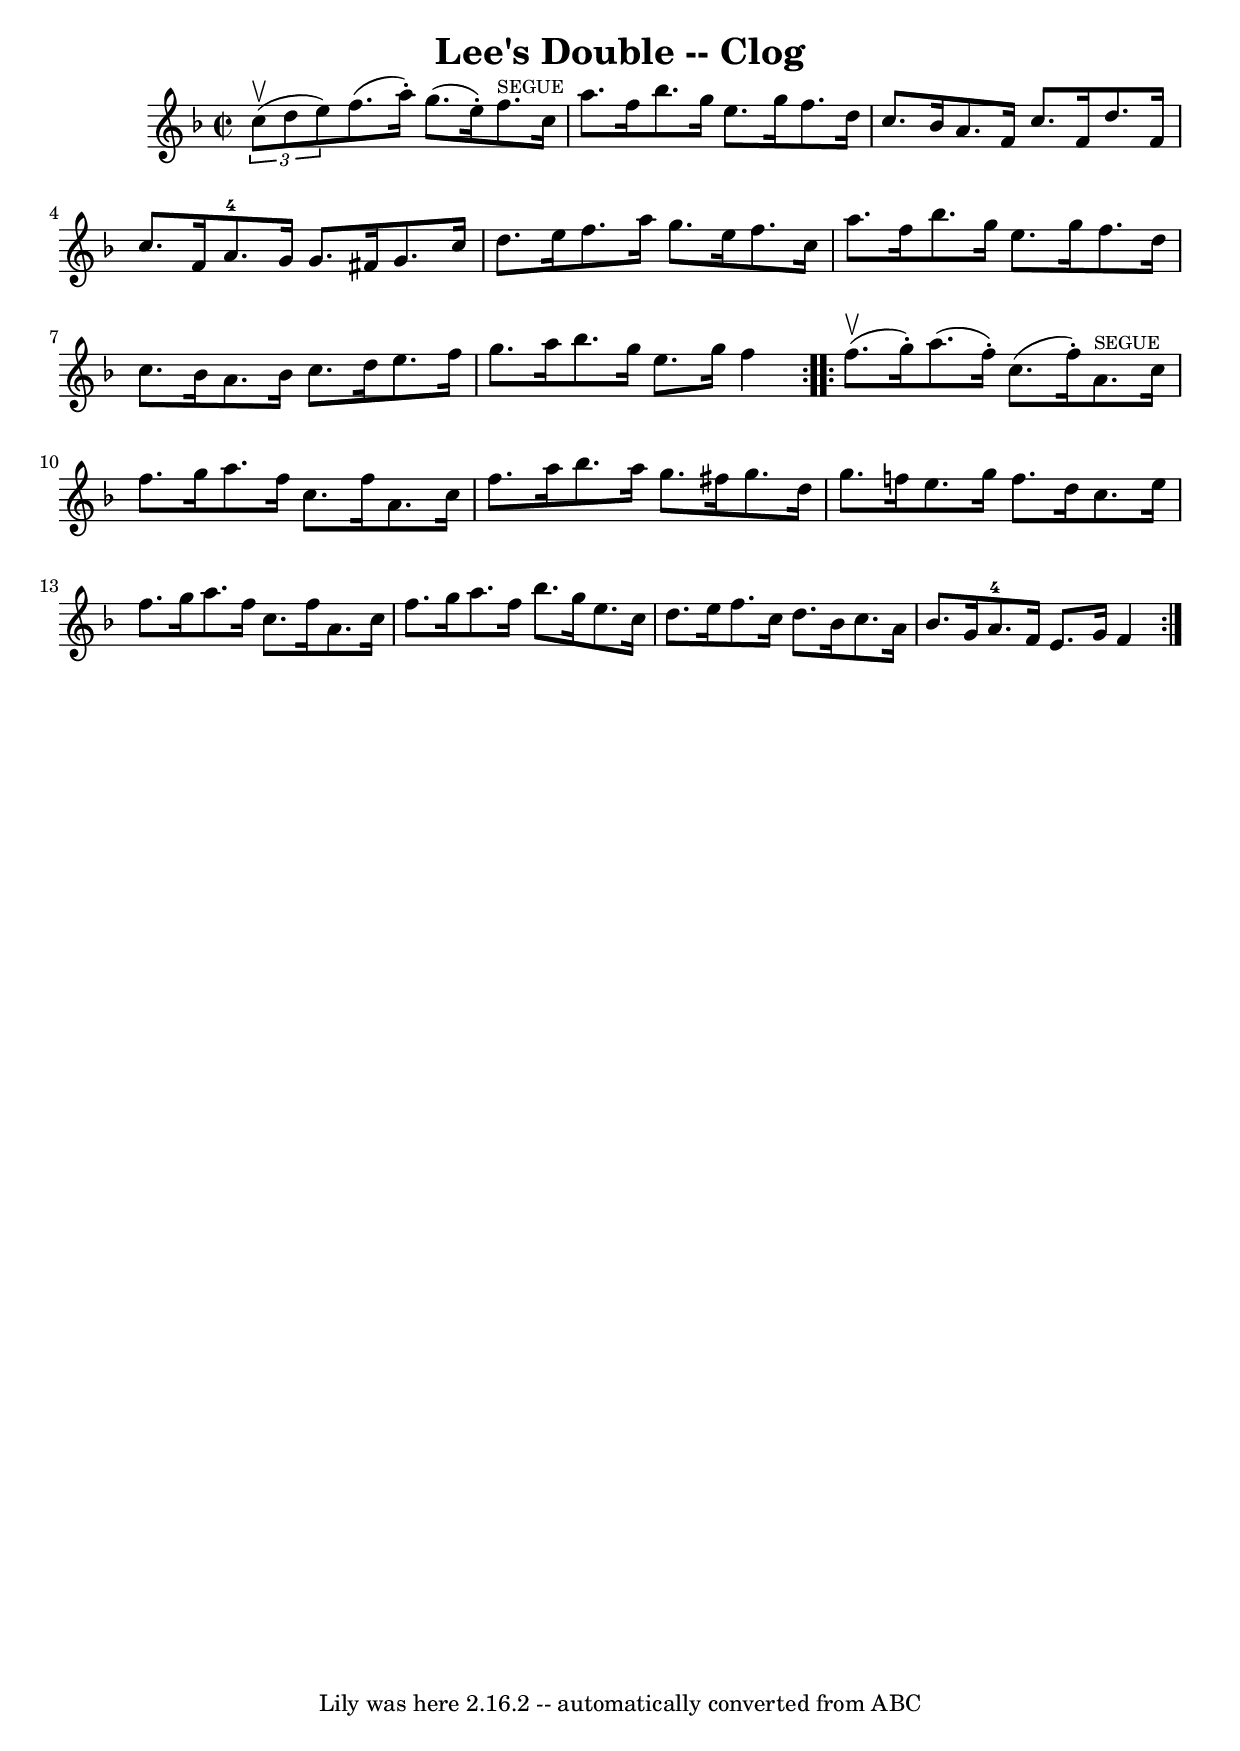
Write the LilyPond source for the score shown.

\version "2.16.2"
\include "Mammoth.ily"
\header {
  %% book = "Ryan's Mammoth Collection"
  crossRefNumber = "1"
  footnotes = "\\\\160 956"
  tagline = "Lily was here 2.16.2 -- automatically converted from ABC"
  title = "Lee's Double -- Clog"

}
voicedefault =  {



  \repeat volta 2 {

    \override Staff.TimeSignature #'style = #'C
    \time 2/2 
    \key f \major
    \times 2/3 { c''8^\upbow(d''8 e''8) 
	       }   
    |
    f''8. (a''16-.) g''8. (e''16-.) f''8.^\segue   
    c''16 a''8. f''16    |
    bes''8. g''16 e''8. g''16    
    f''8. d''16 c''8. bes'16    |
    a'8. f'16 c''8. f'16 
    d''8. f'16 c''8. f'16    |
    a'8.-4 g'16 g'8.    
    fis'16 g'8. c''16 d''8. e''16    |
    f''8. a''16    
    g''8. e''16 f''8. c''16 a''8. f''16    |
    bes''8.    
    g''16 e''8. g''16 f''8. d''16 c''8. bes'16    |
    a'8. 
    bes'16 c''8. d''16 e''8. f''16 g''8. a''16    |
    
    bes''8. g''16 e''8. g''16 f''4  
  }     
  \repeat volta 2 {
    f''8.^\upbow(g''16-.) |
    a''8. (f''16-.) c''8. (f''16-.-) a'8.^\segue c''16 f''8. g''16    |
    a''8. f''16    
    c''8. f''16 a'8. c''16 f''8. a''16    |
    bes''8.    
    a''16 g''8. fis''16 g''8. d''16 g''8. f''!16    |
    
    e''8. g''16 f''8. d''16 c''8. e''16 f''8. g''16    
    |
    a''8. f''16 c''8. f''16 a'8. c''16 f''8.    
    g''16    |
    a''8. f''16 bes''8. g''16 e''8. c''16    
    d''8. e''16    |
    f''8. c''16 d''8. bes'16 c''8. a'16 
    bes'8. g'16    |
    a'8.-4 f'16 e'8. g'16 f'4  
  }  
  

}

\score{
  <<

    \context Staff="default"
    {
      \voicedefault 
      
    }

  >>
  \layout {
    
  }
  \midi {
  }

}
